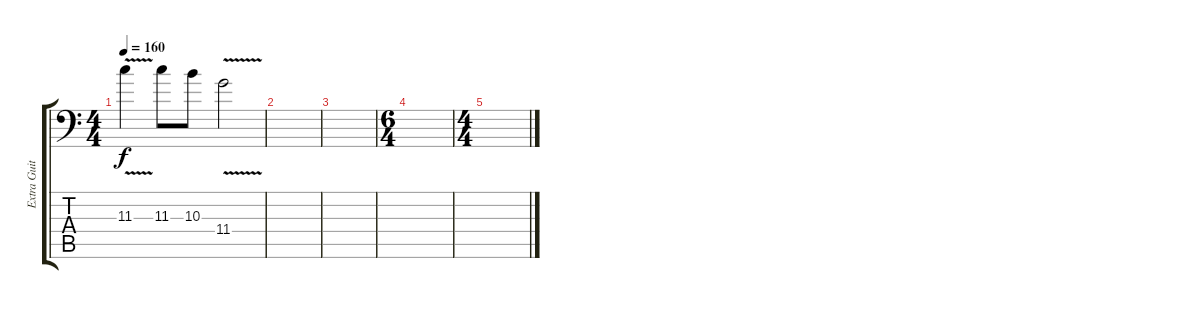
\track ("Extra Guitar" "Extra Guit") {instrument overdrivenguitar}
\staff {score tabs}
\tuning (Bb3 F3 Db3 Ab2 Eb2 Ab1) {hide}
\ts (4 4)
\tempo 160
\clef f4
\ks c
11.3{v}.4{dy f} 11.3.8 10.3.8 11.4{v}.2 |
|
|
\ts (6 4)
|
\ts (4 4)
